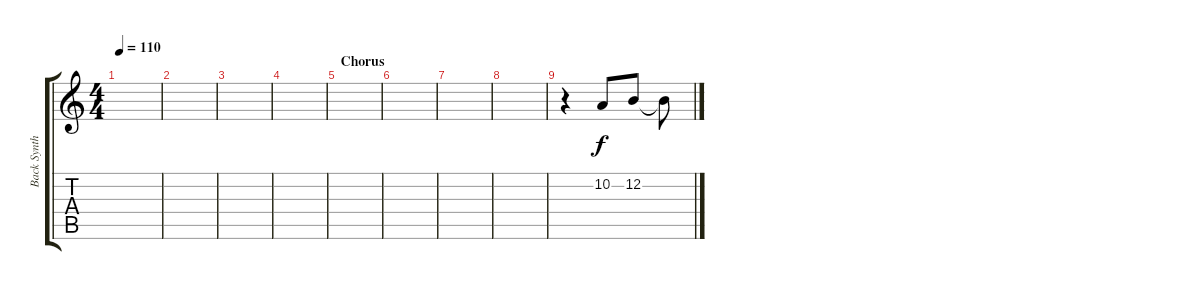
\track ("Back Synth" "Back Synth") {instrument lead1square}
\staff {score tabs}
\tuning (E4 B3 G3 D3 A2 E2) {hide}
\ts (4 4)
\tempo 110
\clef g2
\ks c
|
|
|
|
\section ("" "Chorus")
|
|
|
|
r.4 10.2.8 12.2.8 12.2{t}.8
